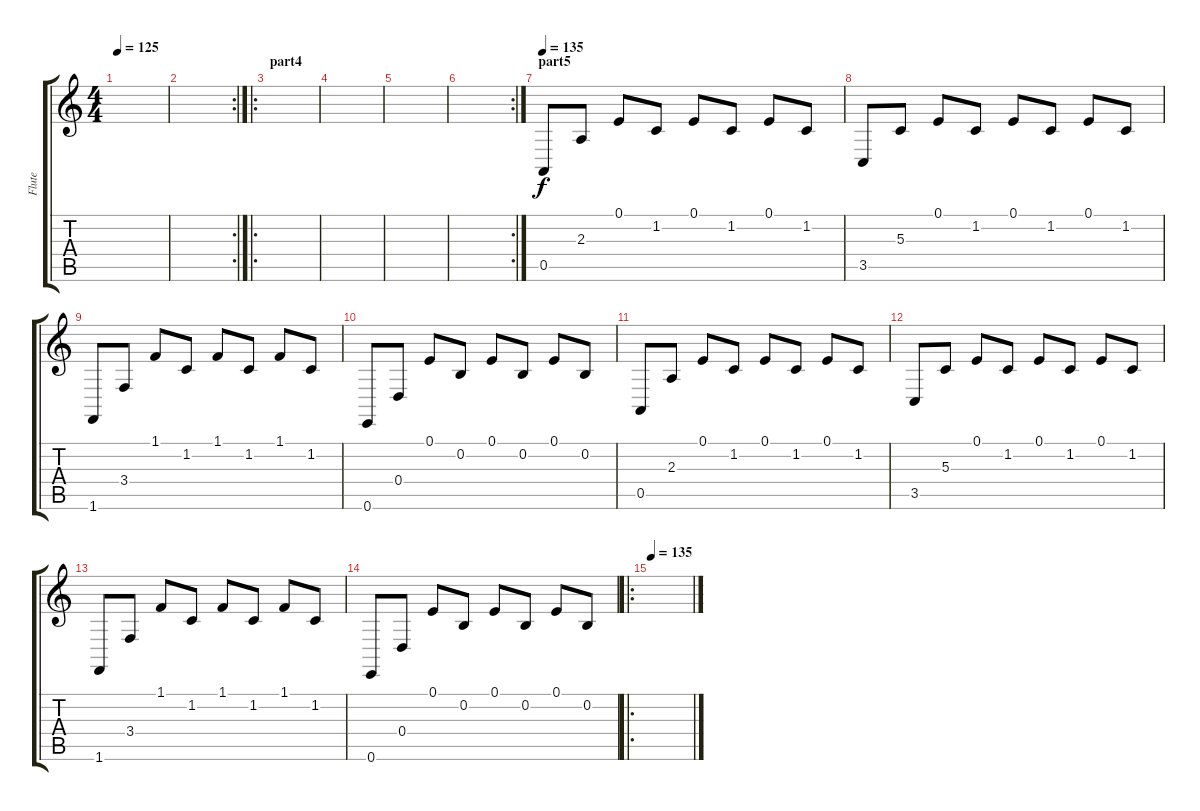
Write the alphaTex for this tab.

\track ("Flute" "Flute") {instrument panflute}
\staff {score tabs}
\tuning (E4 B3 G3 D3 A2 E2) {hide}
\ts (4 4)
\tempo 125
\clef g2
\ks c
|
\rc 2
|
\ro
\section ("" "part4")
|
|
|
\rc 2
|
\section ("" "part5")
\tempo 135
0.5.8{instrument acousticgrandpiano} 2.3.8 0.1.8 1.2.8 0.1.8 1.2.8 0.1.8 1.2.8 |
3.5.8 5.3.8 0.1.8 1.2.8 0.1.8 1.2.8 0.1.8 1.2.8 |
1.6.8 3.4.8 1.1.8 1.2.8 1.1.8 1.2.8 1.1.8 1.2.8 |
0.6.8 0.4.8 0.1.8 0.2.8 0.1.8 0.2.8 0.1.8 0.2.8 |
0.5.8{instrument acousticgrandpiano} 2.3.8 0.1.8 1.2.8 0.1.8 1.2.8 0.1.8 1.2.8 |
3.5.8 5.3.8 0.1.8 1.2.8 0.1.8 1.2.8 0.1.8 1.2.8 |
1.6.8 3.4.8 1.1.8 1.2.8 1.1.8 1.2.8 1.1.8 1.2.8 |
0.6.8 0.4.8 0.1.8 0.2.8 0.1.8 0.2.8 0.1.8 0.2.8 |
\ro
\tempo 135
